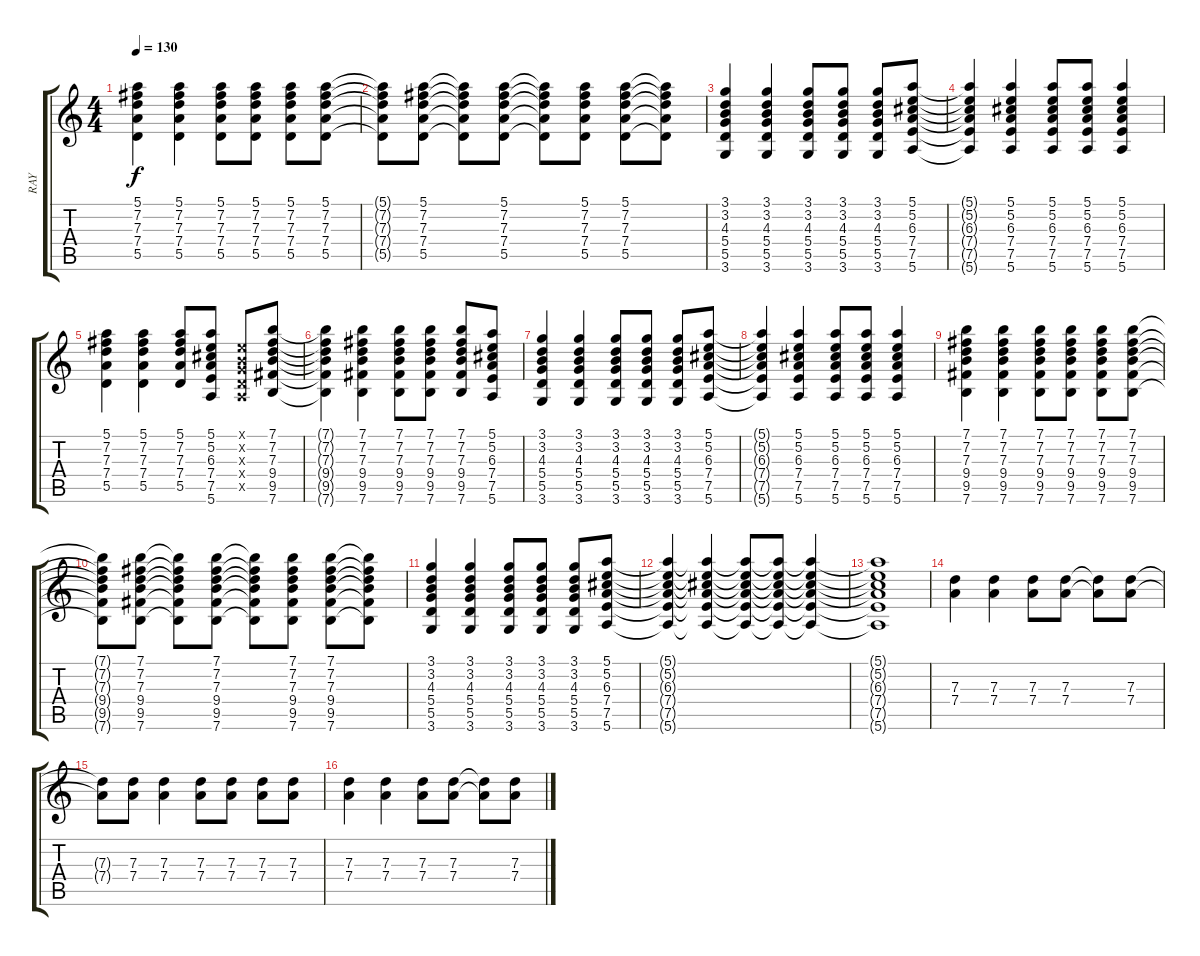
\track ("RAY" "RAY") {instrument acousticguitarsteel}
\staff {score tabs}
\tuning (E4 B3 G3 D3 A2 E2) {hide}
\ts (4 4)
\tempo 130
\clef g2
\ks c
(5.1 7.2 7.3 7.4 5.5).4{dy f} (5.1 7.2 7.3 7.4 5.5).4 (5.1 7.2 7.3 7.4 5.5).8 (5.1 7.2 7.3 7.4 5.5).8 (5.1 7.2 7.3 7.4 5.5).8 (5.1 7.2 7.3 7.4 5.5).8 |
(5.1{t} 7.2{t} 7.3{t} 7.4{t} 5.5{t}).8 (5.1 7.2 7.3 7.4 5.5).8 (5.1{t} 7.2{t} 7.3{t} 7.4{t} 5.5{t}).8 (5.1 7.2 7.3 7.4 5.5).8 (5.1{t} 7.2{t} 7.3{t} 7.4{t} 5.5{t}).8 (5.1 7.2 7.3 7.4 5.5).8 (5.1 7.2 7.3 7.4 5.5).8 (5.1{t} 7.2{t} 7.3{t} 7.4{t} 5.5{t}).8 |
(3.1 3.2 4.3 5.4 5.5 3.6).4 (3.1 3.2 4.3 5.4 5.5 3.6).4 (3.1 3.2 4.3 5.4 5.5 3.6).8 (3.1 3.2 4.3 5.4 5.5 3.6).8 (3.1 3.2 4.3 5.4 5.5 3.6).8 (5.1 5.2 6.3 7.4 7.5 5.6).8 |
(5.1{t} 5.2{t} 6.3{t} 7.4{t} 7.5{t} 5.6{t}).4 (5.1 5.2 6.3 7.4 7.5 5.6).4 (5.1 5.2 6.3 7.4 7.5 5.6).8 (5.1 5.2 6.3 7.4 7.5 5.6).8 (5.1 5.2 6.3 7.4 7.5 5.6).4 |
(5.1 7.2 7.3 7.4 5.5).4 (5.1 7.2 7.3 7.4 5.5).4 (5.1 7.2 7.3 7.4 5.5).8 (5.1 5.2 6.3 7.4 7.5 5.6).8 (0.1{x} 0.2{x} 0.3{x} 0.4{x} 0.5{x}).8 (7.1 7.2 7.3 9.4 9.5 7.6).8 |
(7.1{t} 7.2{t} 7.3{t} 9.4{t} 9.5{t} 7.6{t}).4 (7.1 7.2 7.3 9.4 9.5 7.6).4 (7.1 7.2 7.3 9.4 9.5 7.6).8 (7.1 7.2 7.3 9.4 9.5 7.6).8 (7.1 7.2 7.3 9.4 9.5 7.6).8 (5.1 5.2 6.3 7.4 7.5 5.6).8 |
(3.1 3.2 4.3 5.4 5.5 3.6).4 (3.1 3.2 4.3 5.4 5.5 3.6).4 (3.1 3.2 4.3 5.4 5.5 3.6).8 (3.1 3.2 4.3 5.4 5.5 3.6).8 (3.1 3.2 4.3 5.4 5.5 3.6).8 (5.1 5.2 6.3 7.4 7.5 5.6).8 |
(5.1{t} 5.2{t} 6.3{t} 7.4{t} 7.5{t} 5.6{t}).4 (5.1 5.2 6.3 7.4 7.5 5.6).4 (5.1 5.2 6.3 7.4 7.5 5.6).8 (5.1 5.2 6.3 7.4 7.5 5.6).8 (5.1 5.2 6.3 7.4 7.5 5.6).4 |
(7.1 7.2 7.3 9.4 9.5 7.6).4 (7.1 7.2 7.3 9.4 9.5 7.6).4 (7.1 7.2 7.3 9.4 9.5 7.6).8 (7.1 7.2 7.3 9.4 9.5 7.6).8 (7.1 7.2 7.3 9.4 9.5 7.6).8 (7.1 7.2 7.3 9.4 9.5 7.6).8 |
(7.1{t} 7.2{t} 7.3{t} 9.4{t} 9.5{t} 7.6{t}).8 (7.1 7.2 7.3 9.4 9.5 7.6).8 (7.1{t} 7.2{t} 7.3{t} 9.4{t} 9.5{t} 7.6{t}).8 (7.1 7.2 7.3 9.4 9.5 7.6).8 (7.1{t} 7.2{t} 7.3{t} 9.4{t} 9.5{t} 7.6{t}).8 (7.1 7.2 7.3 9.4 9.5 7.6).8 (7.1 7.2 7.3 9.4 9.5 7.6).8 (7.1{t} 7.2{t} 7.3{t} 9.4{t} 9.5{t} 7.6{t}).8 |
(3.1 3.2 4.3 5.4 5.5 3.6).4 (3.1 3.2 4.3 5.4 5.5 3.6).4 (3.1 3.2 4.3 5.4 5.5 3.6).8 (3.1 3.2 4.3 5.4 5.5 3.6).8 (3.1 3.2 4.3 5.4 5.5 3.6).8 (5.1 5.2 6.3 7.4 7.5 5.6).8 |
(5.1{t} 5.2{t} 6.3{t} 7.4{t} 7.5{t} 5.6{t}).4 (5.1{t} 5.2{t} 6.3{t} 7.4{t} 7.5{t} 5.6{t}).4 (5.1{t} 5.2{t} 6.3{t} 7.4{t} 7.5{t} 5.6{t}).8 (5.1{t} 5.2{t} 6.3{t} 7.4{t} 7.5{t} 5.6{t}).8 (5.1{t} 5.2{t} 6.3{t} 7.4{t} 7.5{t} 5.6{t}).4 |
(5.1{t} 5.2{t} 6.3{t} 7.4{t} 7.5{t} 5.6{t}).1 |
(7.3 7.4).4 (7.3 7.4).4 (7.3 7.4).8 (7.3 7.4).8 (7.3{t} 7.4{t}).8 (7.3 7.4).8 |
(7.3{t} 7.4{t}).8 (7.3 7.4).8 (7.3 7.4).4 (7.3 7.4).8 (7.3 7.4).8 (7.3 7.4).8 (7.3 7.4).8 |
(7.3 7.4).4 (7.3 7.4).4 (7.3 7.4).8 (7.3 7.4).8 (7.3{t} 7.4{t}).8 (7.3 7.4).8
